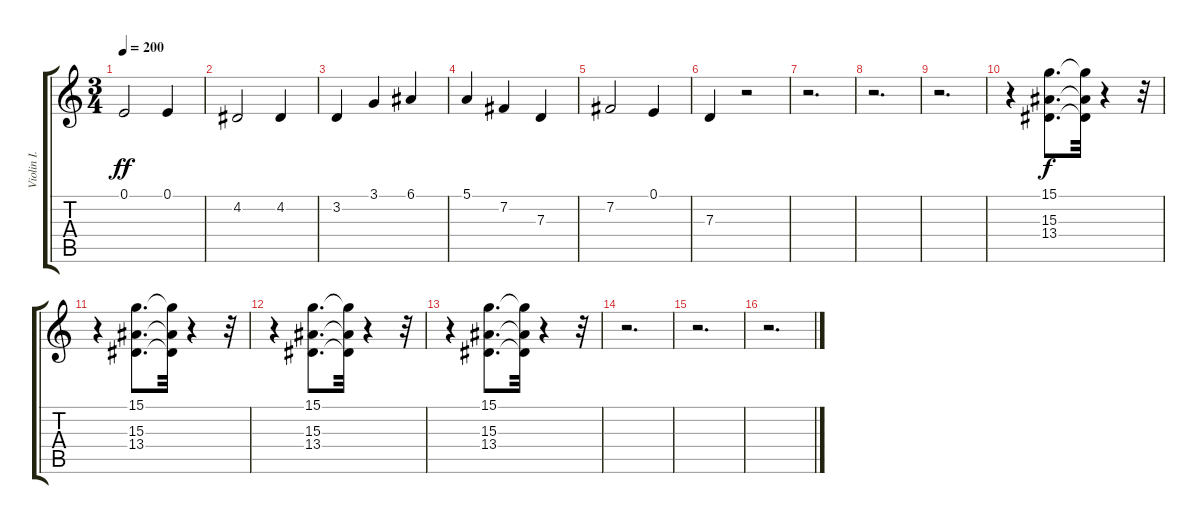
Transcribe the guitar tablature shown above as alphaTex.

\track ("Violin I." "Violin I.") {instrument stringensemble2}
\staff {score tabs}
\tuning (E4 B3 G3 D3 A2 E2) {hide}
\ts (3 4)
\tempo 200
\clef g2
\ks c
0.1.2{dy ff} 0.1.4 |
4.2.2 4.2.4 |
3.2.4 3.1.4 6.1.4 |
5.1.4 7.2.4 7.3.4 |
7.2.2 0.1.4 |
7.3.4 r.2 |
r.2{d} |
r.2{d} |
r.2{d} |
r.4 (15.1 15.3 13.4).8{d dy f instrument pizzicatostrings} (15.1{t} 15.3{t} 13.4{t}).32 r.4 r.32 |
r.4 (15.1 15.3 13.4).8{d} (15.1{t} 15.3{t} 13.4{t}).32 r.4 r.32 |
r.4 (15.1 15.3 13.4).8{d} (15.1{t} 15.3{t} 13.4{t}).32 r.4 r.32 |
r.4 (15.1 15.3 13.4).8{d} (15.1{t} 15.3{t} 13.4{t}).32 r.4 r.32 |
r.2{d} |
r.2{d} |
r.2{d}
